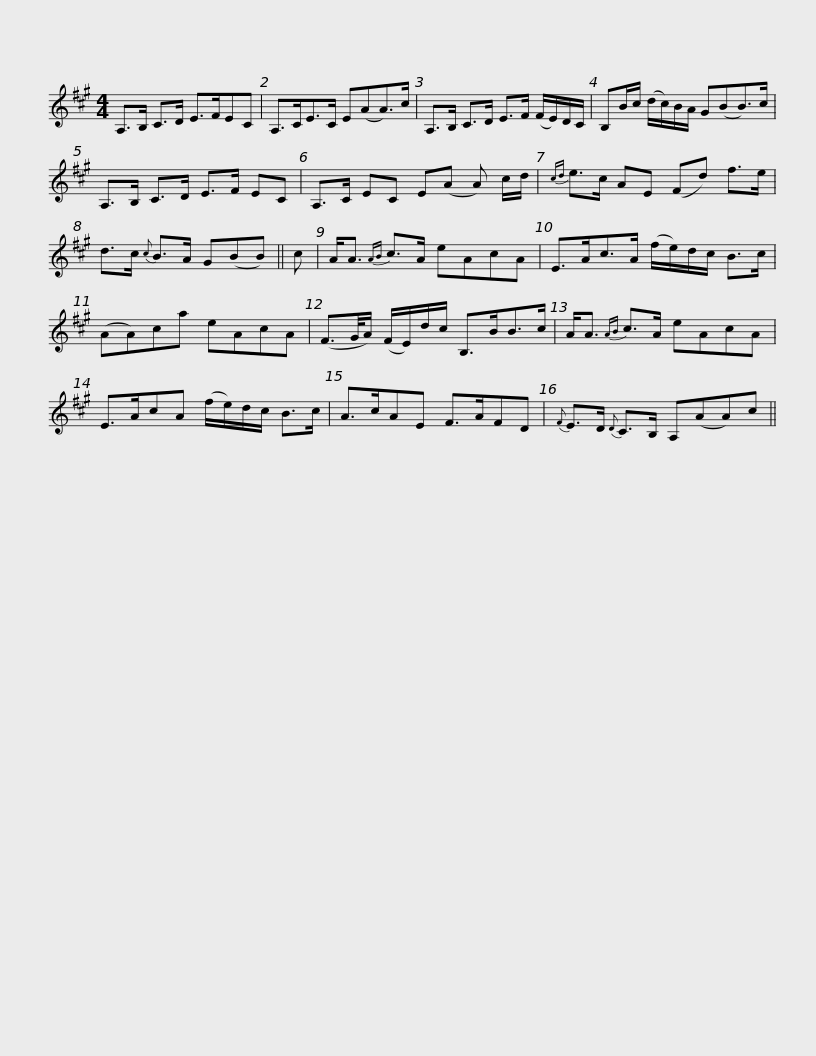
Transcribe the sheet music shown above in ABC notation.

X:1
L:1/8
M:4/4
I:linebreak $
K:A
V:1 treble
V:1
 A,>B, C>D E>FEC | A,>CE>C E(AA>)c | A,>B, C>D E>F (F/E/)D/C/ | B,B/c/ (d/c/)B/A/ G(BB>)c |$ A,>B, C>D E>F EC | %5
 A,>C EC E(A A) c/d/ |{cd} e>c AE (Fd) f>e | d>c{c} B>A G(BB) || c |$ A<A{AB} c>A eAcA | %10
 E>Ac>A (f/e/)d/c/ B>c | (AA)ca eAcA | (F3/2G/4A/) (F/E/)d/c/ B,>BB>c |$ A<A{AB} c>A eAcA | E>AcA (f/e/)d/c/ B>c | %15
 A>cAE F>AFD |{F} E>D{D} C>B, A,(AA)c || %17
